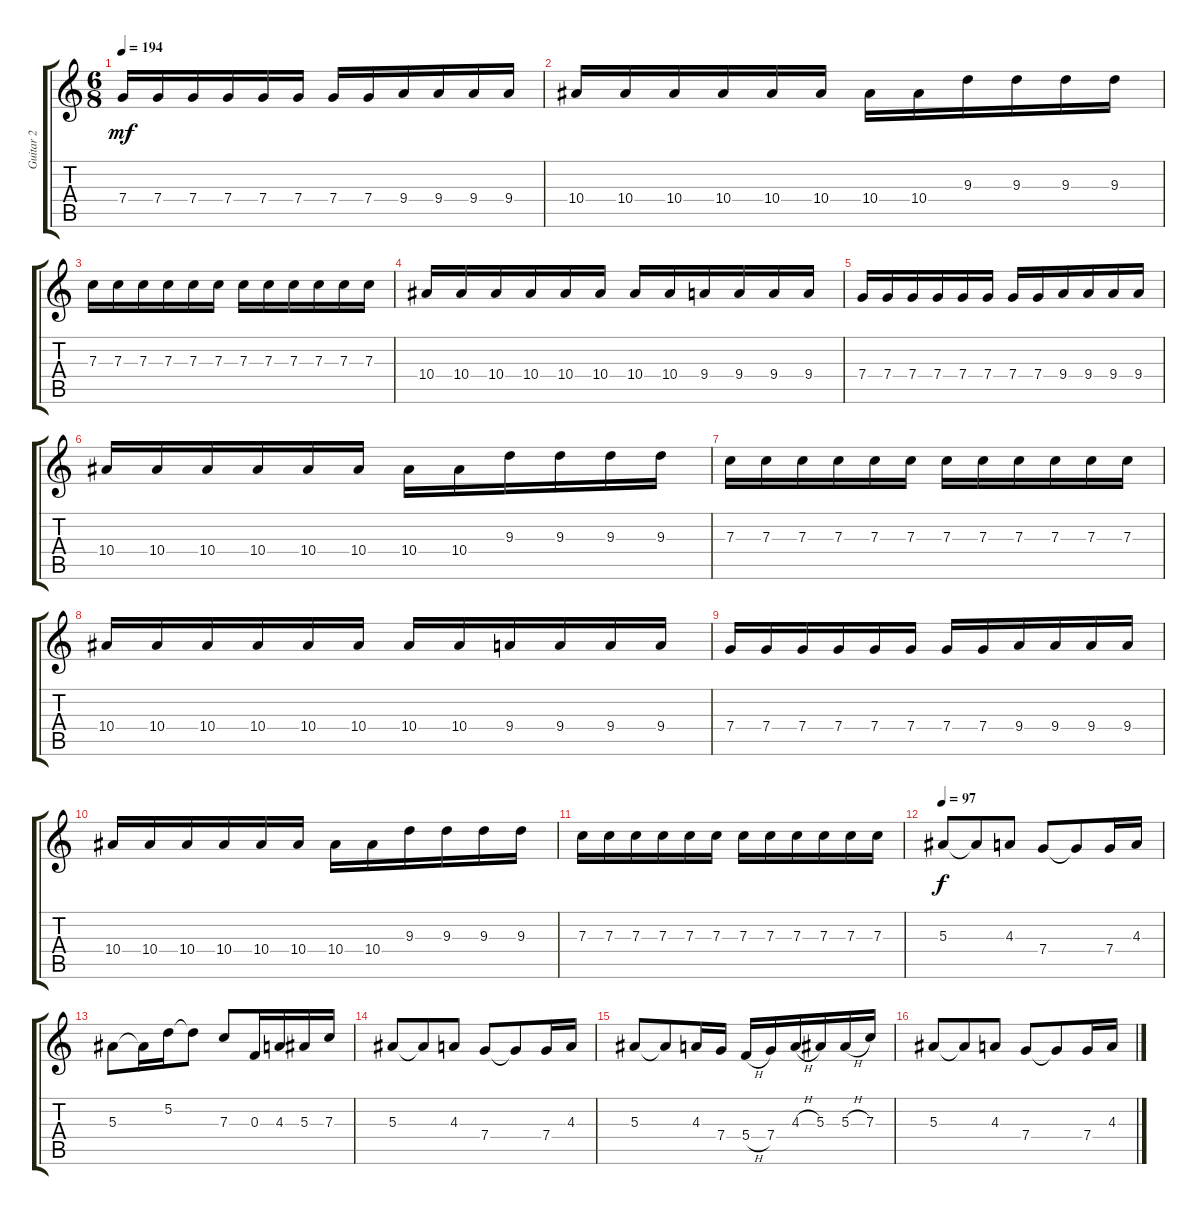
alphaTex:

\track ("Guitar 2" "Guitar 2") {instrument distortionguitar}
\staff {score tabs}
\tuning (D4 A3 F3 C3 G2 D2) {hide}
\ts (6 8)
\tempo 194
\clef g2
\ks c
7.4.16{dy mf} 7.4.16 7.4.16 7.4.16 7.4.16 7.4.16 7.4.16 7.4.16 9.4.16 9.4.16 9.4.16 9.4.16 |
10.4.16 10.4.16 10.4.16 10.4.16 10.4.16 10.4.16 10.4.16 10.4.16 9.3.16 9.3.16 9.3.16 9.3.16 |
7.3.16 7.3.16 7.3.16 7.3.16 7.3.16 7.3.16 7.3.16 7.3.16 7.3.16 7.3.16 7.3.16 7.3.16 |
10.4.16 10.4.16 10.4.16 10.4.16 10.4.16 10.4.16 10.4.16 10.4.16 9.4.16 9.4.16 9.4.16 9.4.16 |
7.4.16 7.4.16 7.4.16 7.4.16 7.4.16 7.4.16 7.4.16 7.4.16 9.4.16 9.4.16 9.4.16 9.4.16 |
10.4.16 10.4.16 10.4.16 10.4.16 10.4.16 10.4.16 10.4.16 10.4.16 9.3.16 9.3.16 9.3.16 9.3.16 |
7.3.16 7.3.16 7.3.16 7.3.16 7.3.16 7.3.16 7.3.16 7.3.16 7.3.16 7.3.16 7.3.16 7.3.16 |
10.4.16 10.4.16 10.4.16 10.4.16 10.4.16 10.4.16 10.4.16 10.4.16 9.4.16 9.4.16 9.4.16 9.4.16 |
7.4.16 7.4.16 7.4.16 7.4.16 7.4.16 7.4.16 7.4.16 7.4.16 9.4.16 9.4.16 9.4.16 9.4.16 |
10.4.16 10.4.16 10.4.16 10.4.16 10.4.16 10.4.16 10.4.16 10.4.16 9.3.16 9.3.16 9.3.16 9.3.16 |
7.3.16 7.3.16 7.3.16 7.3.16 7.3.16 7.3.16 7.3.16 7.3.16 7.3.16 7.3.16 7.3.16 7.3.16 |
\tempo 97
5.3.8{dy f} 5.3{t}.8 4.3.8 7.4.8 7.4{t}.8 7.4.16 4.3.16 |
5.3.8 5.3{t}.16 5.2.16 5.2{t}.8 7.3.8 0.3.16 4.3.16 5.3.16 7.3.16 |
5.3.8 5.3{t}.8 4.3.8 7.4.8 7.4{t}.8 7.4.16 4.3.16 |
5.3.8 5.3{t}.8 4.3.16 7.4.16 5.4{h}.16 7.4.16 4.3{h}.16 5.3.16 5.3{h}.16 7.3.16 |
5.3.8 5.3{t}.8 4.3.8 7.4.8 7.4{t}.8 7.4.16 4.3.16
